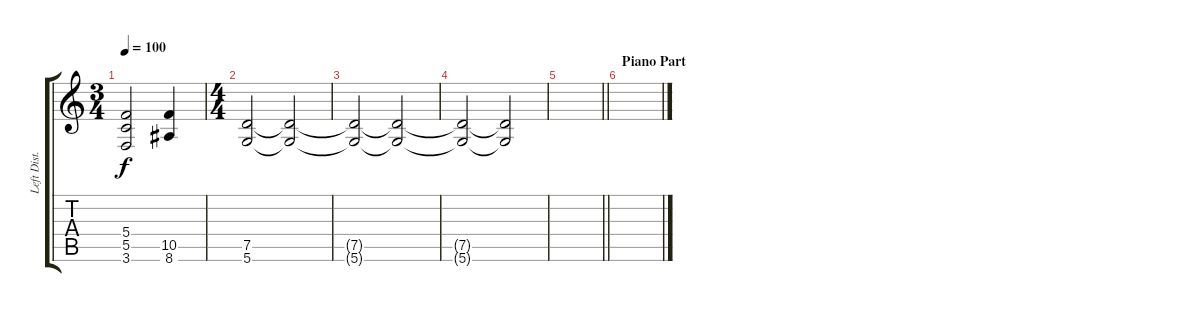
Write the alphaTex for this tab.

\track ("Left Dist. Guitar" "Left Dist.") {instrument distortionguitar}
\staff {score tabs}
\tuning (D4 A3 F3 C3 G2 D2) {hide}
\ts (3 4)
\tempo 100
\clef g2
\ks c
(5.4{t} 5.5{t} 3.6{t}).2{dy f} (10.5 8.6).4 |
\ts (4 4)
(7.5 5.6).2{volume 8} (7.5{t} 5.6{t}).2 |
(7.5{t} 5.6{t}).2 (7.5{t} 5.6{t}).2 |
(7.5{t} 5.6{t}).2{volume 0} (7.5{t} 5.6{t}).2 |
\barLineRight lightlight
|
\section ("" "Piano Part")
